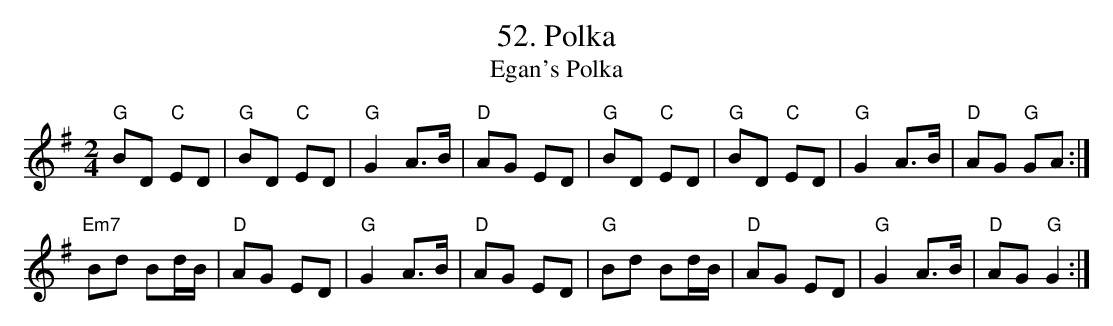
X:1
T:52. Polka
T:Egan's Polka
M:2/4
L:1/8
K:G
"G"BD "C"ED|"G"BD "C"ED|"G"G2 A>B|"D"AG ED|\
"G"BD "C"ED|"G"BD "C"ED|"G"G2 A>B|"D"AG "G"GA:|!
"Em7"Bd Bd/B/|"D"AG ED|"G"G2 A>B|"D"AG ED|\
"G"Bd Bd/B/|"D"AG ED|"G"G2 A>B|"D"AG "G"G2:|!
